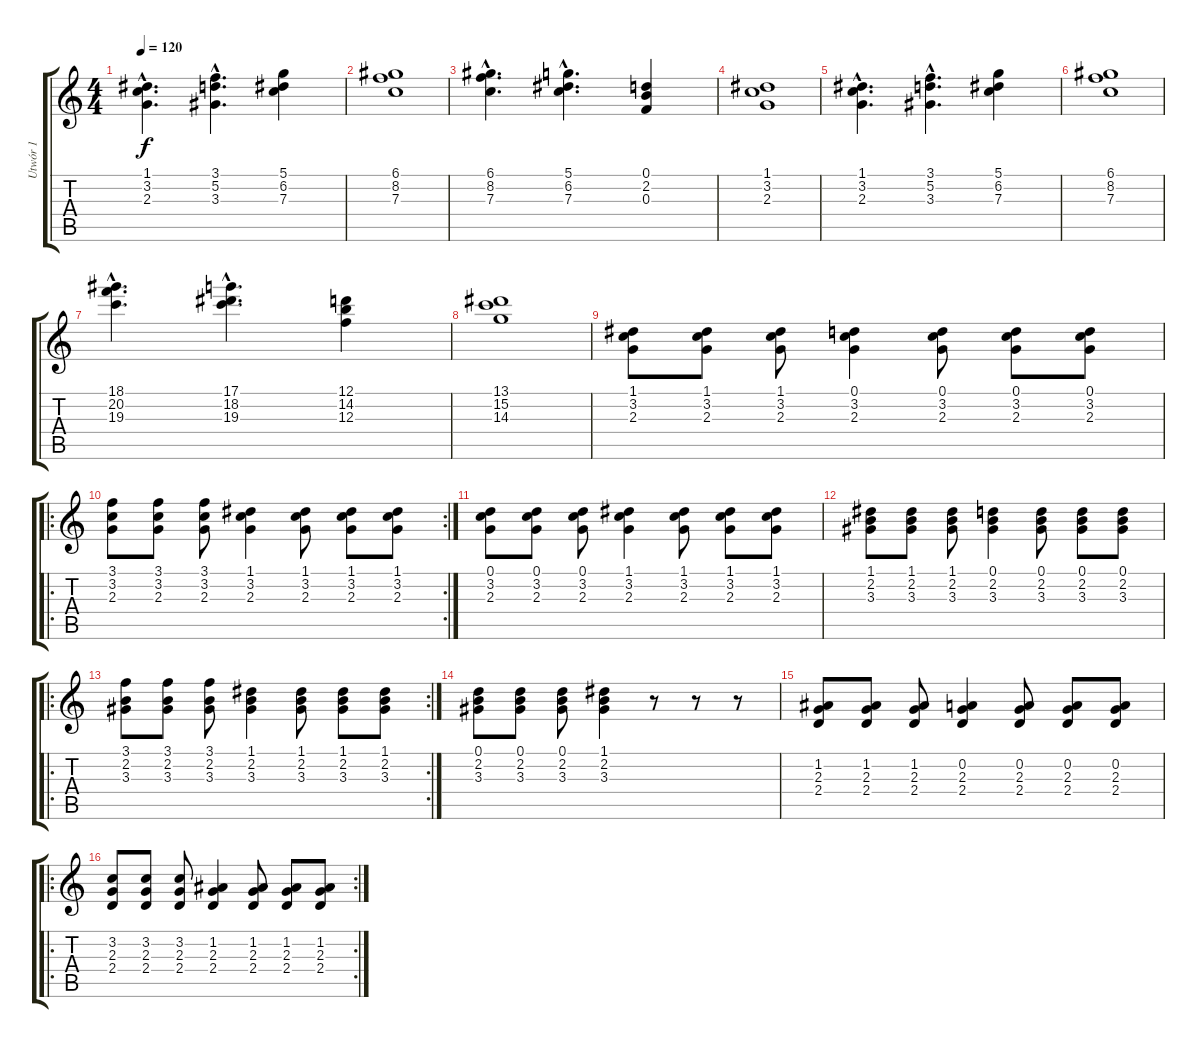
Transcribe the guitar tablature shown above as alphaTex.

\track ("Utwór 1" "Utwór 1") {instrument acousticguitarsteel}
\staff {score tabs}
\tuning (D4 A3 F3 C3 G2 D2) {hide}
\ts (4 4)
\tempo 120
\clef g2
\ks c
(1.1{hac} 3.2{hac} 2.3{hac}).4{d dy f instrument acousticguitarsteel} (3.1{hac} 5.2{hac} 3.3{hac}).4{d} (5.1 6.2 7.3).4 |
(6.1 8.2 7.3).1 |
(6.1{hac} 8.2{hac} 7.3{hac}).4{d} (5.1{hac} 6.2{hac} 7.3{hac}).4{d} (0.1 2.2 0.3).4 |
(1.1 3.2 2.3).1 |
(1.1{hac} 3.2{hac} 2.3{hac}).4{d} (3.1{hac} 5.2{hac} 3.3{hac}).4{d} (5.1 6.2 7.3).4 |
(6.1 8.2 7.3).1 |
(18.1{hac} 20.2{hac} 19.3{hac}).4{d} (17.1{hac} 18.2{hac} 19.3{hac}).4{d} (12.1 14.2 12.3).4 |
(13.1 15.2 14.3).1 |
(1.1 3.2 2.3).8 (1.1 3.2 2.3).8 (1.1 3.2 2.3).8 (0.1 3.2 2.3).4 (0.1 3.2 2.3).8 (0.1 3.2 2.3).8 (0.1 3.2 2.3).8 |
\ro
\rc 2
(3.1 3.2 2.3).8 (3.1 3.2 2.3).8 (3.1 3.2 2.3).8 (1.1 3.2 2.3).4 (1.1 3.2 2.3).8 (1.1 3.2 2.3).8 (1.1 3.2 2.3).8 |
(0.1 3.2 2.3).8 (0.1 3.2 2.3).8 (0.1 3.2 2.3).8 (1.1 3.2 2.3).4 (1.1 3.2 2.3).8 (1.1 3.2 2.3).8 (1.1 3.2 2.3).8 |
(1.1 2.2 3.3).8 (1.1 2.2 3.3).8 (1.1 2.2 3.3).8 (0.1 2.2 3.3).4 (0.1 2.2 3.3).8 (0.1 2.2 3.3).8 (0.1 2.2 3.3).8 |
\ro
\rc 2
(3.1 2.2 3.3).8 (3.1 2.2 3.3).8 (3.1 2.2 3.3).8 (1.1 2.2 3.3).4 (1.1 2.2 3.3).8 (1.1 2.2 3.3).8 (1.1 2.2 3.3).8 |
(0.1 2.2 3.3).8 (0.1 2.2 3.3).8 (0.1 2.2 3.3).8 (1.1 2.2 3.3).4 r.8 r.8 r.8 |
(1.2 2.3 2.4).8 (1.2 2.3 2.4).8 (1.2 2.3 2.4).8 (0.2 2.3 2.4).4 (0.2 2.3 2.4).8 (0.2 2.3 2.4).8 (0.2 2.3 2.4).8 |
\ro
\rc 2
(3.2 2.3 2.4).8 (3.2 2.3 2.4).8 (3.2 2.3 2.4).8 (1.2 2.3 2.4).4 (1.2 2.3 2.4).8 (1.2 2.3 2.4).8 (1.2 2.3 2.4).8
